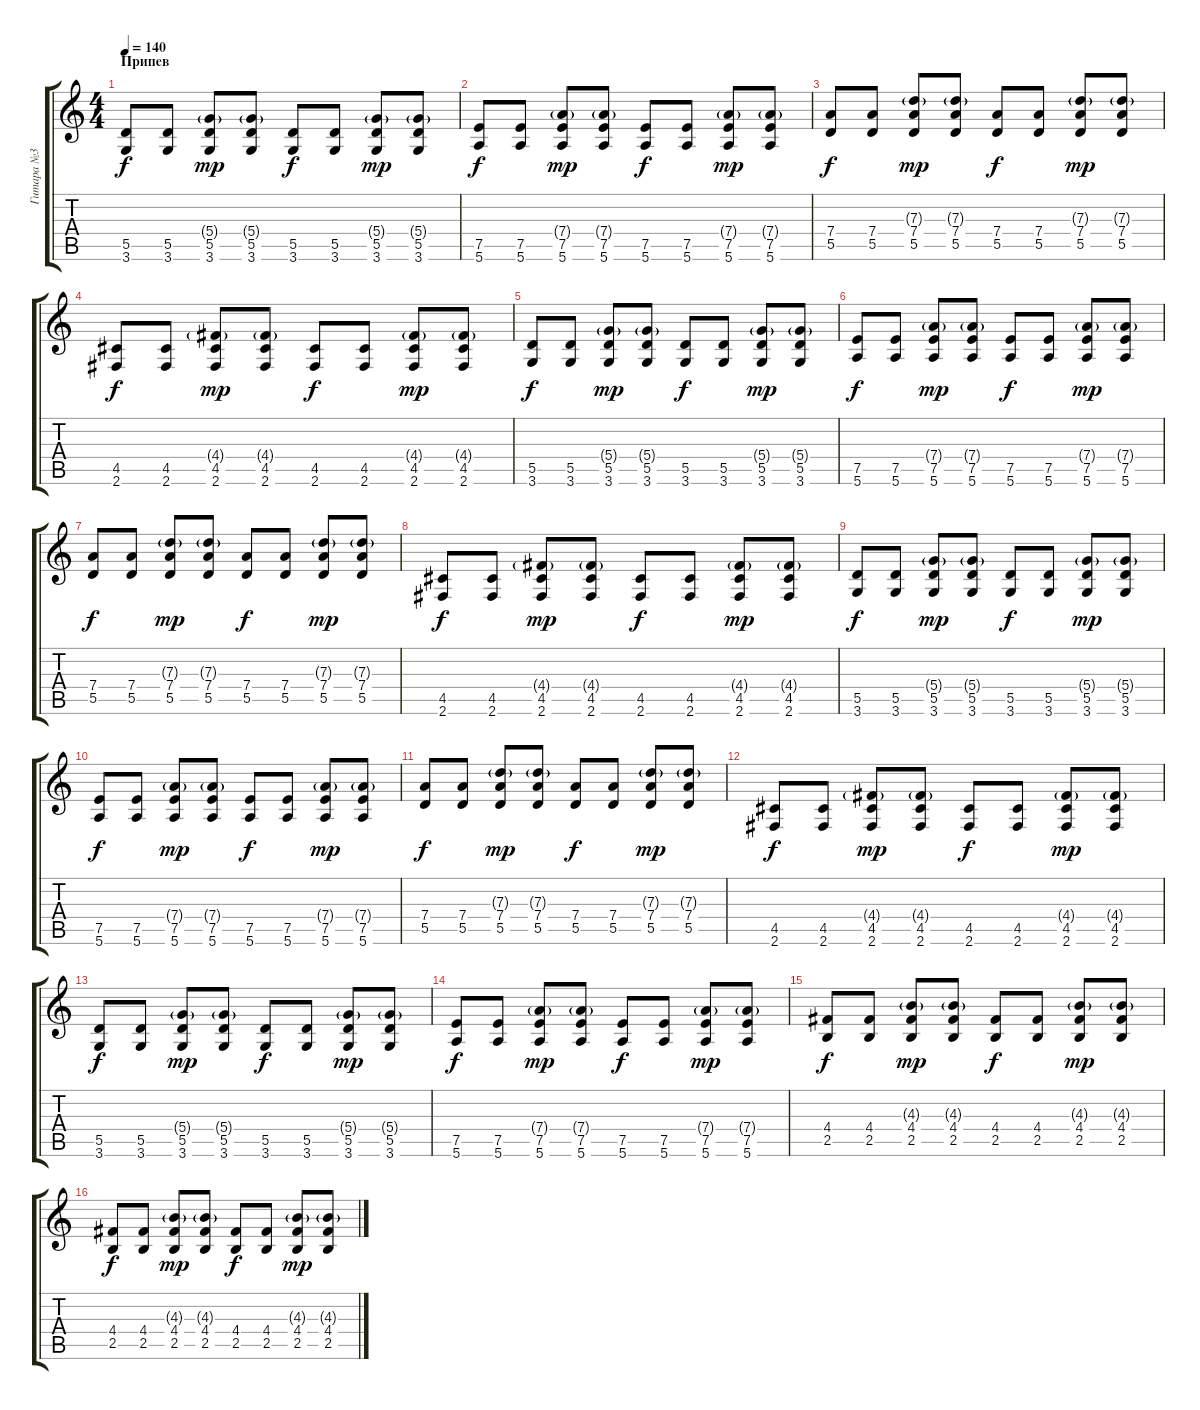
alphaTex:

\track ("Гитара №3" "Гитара №3") {instrument distortionguitar}
\staff {score tabs}
\tuning (E4 B3 G3 D3 A2 E2) {hide}
\ts (4 4)
\section ("" "Припев")
\tempo 140
\clef g2
\ks c
(5.5 3.6).8{dy f} (5.5 3.6).8 (5.4{g} 5.5 3.6).8{dy mp} (5.4{g} 5.5 3.6).8 (5.5 3.6).8{dy f} (5.5 3.6).8 (5.4{g} 5.5 3.6).8{dy mp} (5.4{g} 5.5 3.6).8 |
(7.5 5.6).8{dy f} (7.5 5.6).8 (7.4{g} 7.5 5.6).8{dy mp} (7.4{g} 7.5 5.6).8 (7.5 5.6).8{dy f} (7.5 5.6).8 (7.4{g} 7.5 5.6).8{dy mp} (7.4{g} 7.5 5.6).8 |
(7.4 5.5).8{dy f} (7.4 5.5).8 (7.3{g} 7.4 5.5).8{dy mp} (7.3{g} 7.4 5.5).8 (7.4 5.5).8{dy f} (7.4 5.5).8 (7.3{g} 7.4 5.5).8{dy mp} (7.3{g} 7.4 5.5).8 |
(4.5 2.6).8{dy f} (4.5 2.6).8 (4.4{g} 4.5 2.6).8{dy mp} (4.4{g} 4.5 2.6).8 (4.5 2.6).8{dy f} (4.5 2.6).8 (4.4{g} 4.5 2.6).8{dy mp} (4.4{g} 4.5 2.6).8 |
(5.5 3.6).8{dy f} (5.5 3.6).8 (5.4{g} 5.5 3.6).8{dy mp} (5.4{g} 5.5 3.6).8 (5.5 3.6).8{dy f} (5.5 3.6).8 (5.4{g} 5.5 3.6).8{dy mp} (5.4{g} 5.5 3.6).8 |
(7.5 5.6).8{dy f} (7.5 5.6).8 (7.4{g} 7.5 5.6).8{dy mp} (7.4{g} 7.5 5.6).8 (7.5 5.6).8{dy f} (7.5 5.6).8 (7.4{g} 7.5 5.6).8{dy mp} (7.4{g} 7.5 5.6).8 |
(7.4 5.5).8{dy f} (7.4 5.5).8 (7.3{g} 7.4 5.5).8{dy mp} (7.3{g} 7.4 5.5).8 (7.4 5.5).8{dy f} (7.4 5.5).8 (7.3{g} 7.4 5.5).8{dy mp} (7.3{g} 7.4 5.5).8 |
(4.5 2.6).8{dy f} (4.5 2.6).8 (4.4{g} 4.5 2.6).8{dy mp} (4.4{g} 4.5 2.6).8 (4.5 2.6).8{dy f} (4.5 2.6).8 (4.4{g} 4.5 2.6).8{dy mp} (4.4{g} 4.5 2.6).8 |
(5.5 3.6).8{dy f} (5.5 3.6).8 (5.4{g} 5.5 3.6).8{dy mp} (5.4{g} 5.5 3.6).8 (5.5 3.6).8{dy f} (5.5 3.6).8 (5.4{g} 5.5 3.6).8{dy mp} (5.4{g} 5.5 3.6).8 |
(7.5 5.6).8{dy f} (7.5 5.6).8 (7.4{g} 7.5 5.6).8{dy mp} (7.4{g} 7.5 5.6).8 (7.5 5.6).8{dy f} (7.5 5.6).8 (7.4{g} 7.5 5.6).8{dy mp} (7.4{g} 7.5 5.6).8 |
(7.4 5.5).8{dy f} (7.4 5.5).8 (7.3{g} 7.4 5.5).8{dy mp} (7.3{g} 7.4 5.5).8 (7.4 5.5).8{dy f} (7.4 5.5).8 (7.3{g} 7.4 5.5).8{dy mp} (7.3{g} 7.4 5.5).8 |
(4.5 2.6).8{dy f} (4.5 2.6).8 (4.4{g} 4.5 2.6).8{dy mp} (4.4{g} 4.5 2.6).8 (4.5 2.6).8{dy f} (4.5 2.6).8 (4.4{g} 4.5 2.6).8{dy mp} (4.4{g} 4.5 2.6).8 |
(5.5 3.6).8{dy f} (5.5 3.6).8 (5.4{g} 5.5 3.6).8{dy mp} (5.4{g} 5.5 3.6).8 (5.5 3.6).8{dy f} (5.5 3.6).8 (5.4{g} 5.5 3.6).8{dy mp} (5.4{g} 5.5 3.6).8 |
(7.5 5.6).8{dy f} (7.5 5.6).8 (7.4{g} 7.5 5.6).8{dy mp} (7.4{g} 7.5 5.6).8 (7.5 5.6).8{dy f} (7.5 5.6).8 (7.4{g} 7.5 5.6).8{dy mp} (7.4{g} 7.5 5.6).8 |
(4.4 2.5).8{dy f} (4.4 2.5).8 (4.3{g} 4.4 2.5).8{dy mp} (4.3{g} 4.4 2.5).8 (4.4 2.5).8{dy f} (4.4 2.5).8 (4.3{g} 4.4 2.5).8{dy mp} (4.3{g} 4.4 2.5).8 |
(4.4 2.5).8{dy f} (4.4 2.5).8 (4.3{g} 4.4 2.5).8{dy mp} (4.3{g} 4.4 2.5).8 (4.4 2.5).8{dy f} (4.4 2.5).8 (4.3{g} 4.4 2.5).8{dy mp} (4.3{g} 4.4 2.5).8
